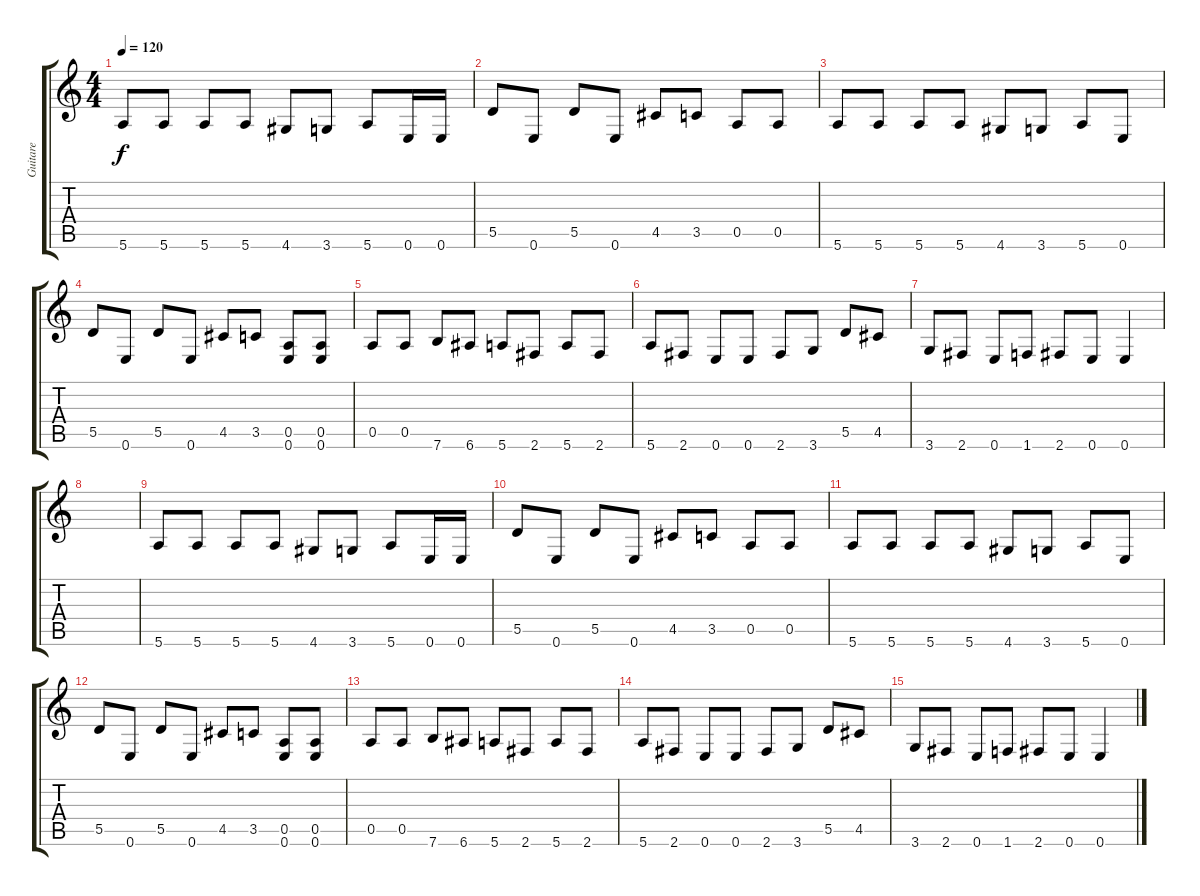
\track ("Guitare" "Guitare") {instrument distortionguitar}
\staff {score tabs}
\tuning (E4 B3 G3 D3 A2 E2) {hide}
\ts (4 4)
\tempo 120
\clef g2
\ks c
5.6.8{dy f instrument distortionguitar} 5.6.8 5.6.8 5.6.8 4.6.8 3.6.8 5.6.8 0.6.16 0.6.16 |
5.5.8 0.6.8 5.5.8 0.6.8 4.5.8 3.5.8 0.5.8 0.5.8 |
5.6.8 5.6.8 5.6.8 5.6.8 4.6.8 3.6.8 5.6.8 0.6.8 |
5.5.8 0.6.8 5.5.8 0.6.8 4.5.8 3.5.8 (0.5 0.6).8 (0.5 0.6).8 |
0.5.8 0.5.8 7.6.8 6.6.8 5.6.8 2.6.8 5.6.8 2.6.8 |
5.6.8 2.6.8 0.6.8 0.6.8 2.6.8 3.6.8 5.5.8 4.5.8 |
3.6.8 2.6.8 0.6.8 1.6.8 2.6.8 0.6.8 0.6.4 |
|
5.6.8 5.6.8 5.6.8 5.6.8 4.6.8 3.6.8 5.6.8 0.6.16 0.6.16 |
5.5.8 0.6.8 5.5.8 0.6.8 4.5.8 3.5.8 0.5.8 0.5.8 |
5.6.8 5.6.8 5.6.8 5.6.8 4.6.8 3.6.8 5.6.8 0.6.8 |
5.5.8 0.6.8 5.5.8 0.6.8 4.5.8 3.5.8 (0.5 0.6).8 (0.5 0.6).8 |
0.5.8 0.5.8 7.6.8 6.6.8 5.6.8 2.6.8 5.6.8 2.6.8 |
5.6.8 2.6.8 0.6.8 0.6.8 2.6.8 3.6.8 5.5.8 4.5.8 |
3.6.8 2.6.8 0.6.8 1.6.8 2.6.8 0.6.8 0.6.4
